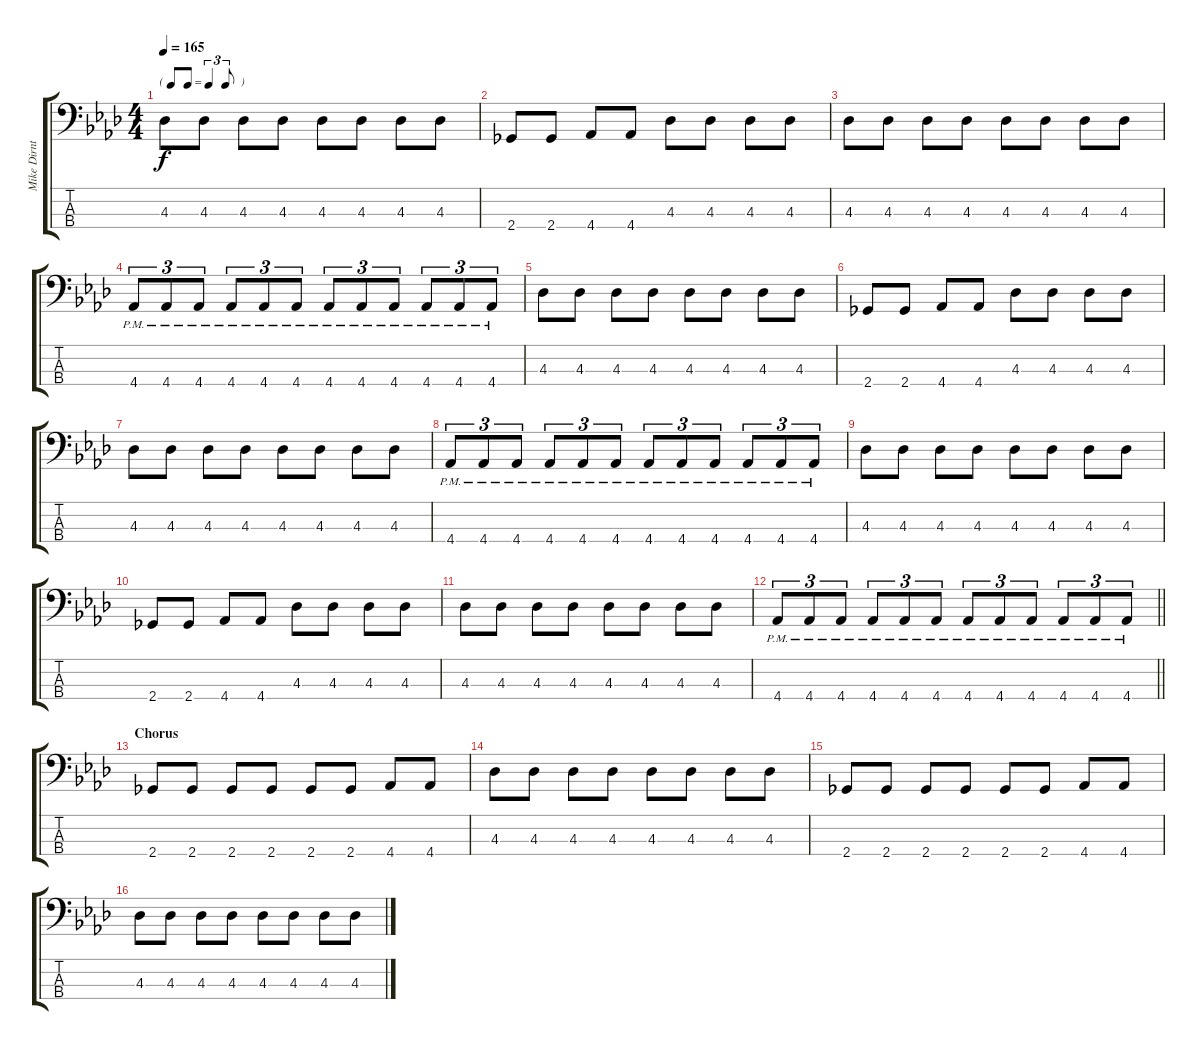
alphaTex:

\track ("Mike Dirnt (Bass)" "Mike Dirnt") {instrument electricbasspick}
\staff {score tabs}
\tuning (G2 D2 A1 E1) {hide}
\ts (4 4)
\tf triplet8th
\tempo 165
\clef f4
\ks ab
4.3.8{dy f} 4.3.8 4.3.8 4.3.8 4.3.8 4.3.8 4.3.8 4.3.8 |
2.4.8 2.4.8 4.4.8 4.4.8 4.3.8 4.3.8 4.3.8 4.3.8 |
4.3.8 4.3.8 4.3.8 4.3.8 4.3.8 4.3.8 4.3.8 4.3.8 |
4.4{pm}.8{tu (3 2)} 4.4{pm}.8{tu (3 2)} 4.4{pm}.8{tu (3 2)} 4.4{pm}.8{tu (3 2)} 4.4{pm}.8{tu (3 2)} 4.4{pm}.8{tu (3 2)} 4.4{pm}.8{tu (3 2)} 4.4{pm}.8{tu (3 2)} 4.4{pm}.8{tu (3 2)} 4.4{pm}.8{tu (3 2)} 4.4{pm}.8{tu (3 2)} 4.4{pm}.8{tu (3 2)} |
4.3.8 4.3.8 4.3.8 4.3.8 4.3.8 4.3.8 4.3.8 4.3.8 |
2.4.8 2.4.8 4.4.8 4.4.8 4.3.8 4.3.8 4.3.8 4.3.8 |
4.3.8 4.3.8 4.3.8 4.3.8 4.3.8 4.3.8 4.3.8 4.3.8 |
4.4{pm}.8{tu (3 2)} 4.4{pm}.8{tu (3 2)} 4.4{pm}.8{tu (3 2)} 4.4{pm}.8{tu (3 2)} 4.4{pm}.8{tu (3 2)} 4.4{pm}.8{tu (3 2)} 4.4{pm}.8{tu (3 2)} 4.4{pm}.8{tu (3 2)} 4.4{pm}.8{tu (3 2)} 4.4{pm}.8{tu (3 2)} 4.4{pm}.8{tu (3 2)} 4.4{pm}.8{tu (3 2)} |
4.3.8 4.3.8 4.3.8 4.3.8 4.3.8 4.3.8 4.3.8 4.3.8 |
2.4.8 2.4.8 4.4.8 4.4.8 4.3.8 4.3.8 4.3.8 4.3.8 |
4.3.8 4.3.8 4.3.8 4.3.8 4.3.8 4.3.8 4.3.8 4.3.8 |
\barLineRight lightlight
4.4{pm}.8{tu (3 2)} 4.4{pm}.8{tu (3 2)} 4.4{pm}.8{tu (3 2)} 4.4{pm}.8{tu (3 2)} 4.4{pm}.8{tu (3 2)} 4.4{pm}.8{tu (3 2)} 4.4{pm}.8{tu (3 2)} 4.4{pm}.8{tu (3 2)} 4.4{pm}.8{tu (3 2)} 4.4{pm}.8{tu (3 2)} 4.4{pm}.8{tu (3 2)} 4.4{pm}.8{tu (3 2)} |
\section ("" "Chorus")
2.4.8 2.4.8 2.4.8 2.4.8 2.4.8 2.4.8 4.4.8 4.4.8 |
4.3.8 4.3.8 4.3.8 4.3.8 4.3.8 4.3.8 4.3.8 4.3.8 |
2.4.8 2.4.8 2.4.8 2.4.8 2.4.8 2.4.8 4.4.8 4.4.8 |
4.3.8 4.3.8 4.3.8 4.3.8 4.3.8 4.3.8 4.3.8 4.3.8
